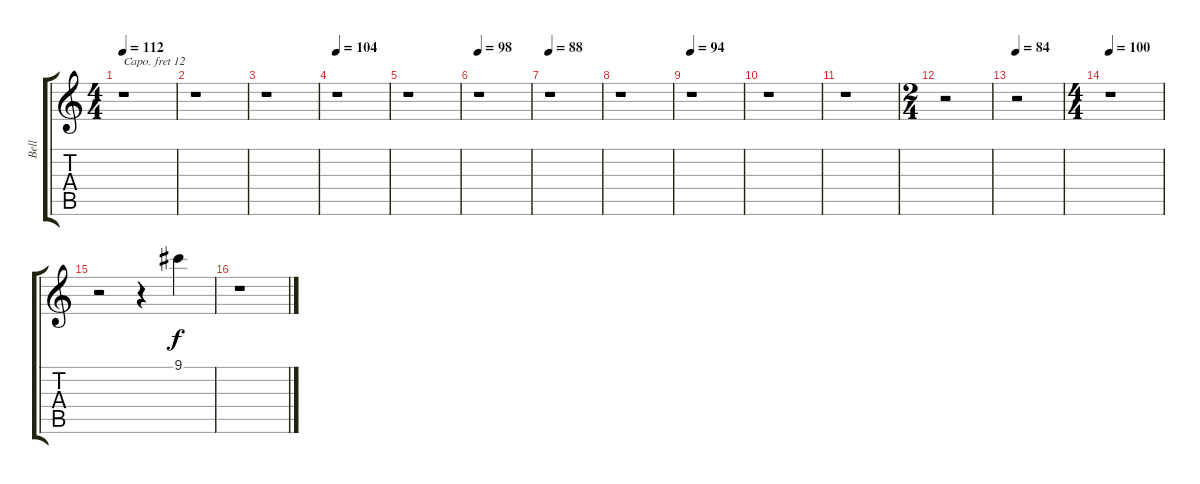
\track ("Bell" "Bell") {instrument tubularbells}
\staff {score tabs}
\capo 12
\tuning (E4 B3 G3 D3 A2 E2) {hide}
\ts (4 4)
\tempo 112
\clef g2
\ks c
r.1{dy f} |
r.1 |
r.1 |
\tempo 104
r.1 |
r.1 |
\tempo 98
r.1 |
\tempo 88
r.1 |
r.1 |
\tempo 94
r.1 |
r.1 |
r.1 |
\ts (2 4)
r.2 |
\tempo 84
r.2 |
\ts (4 4)
\tempo 100
r.1 |
r.2 r.4 9.1.4 |
r.1
